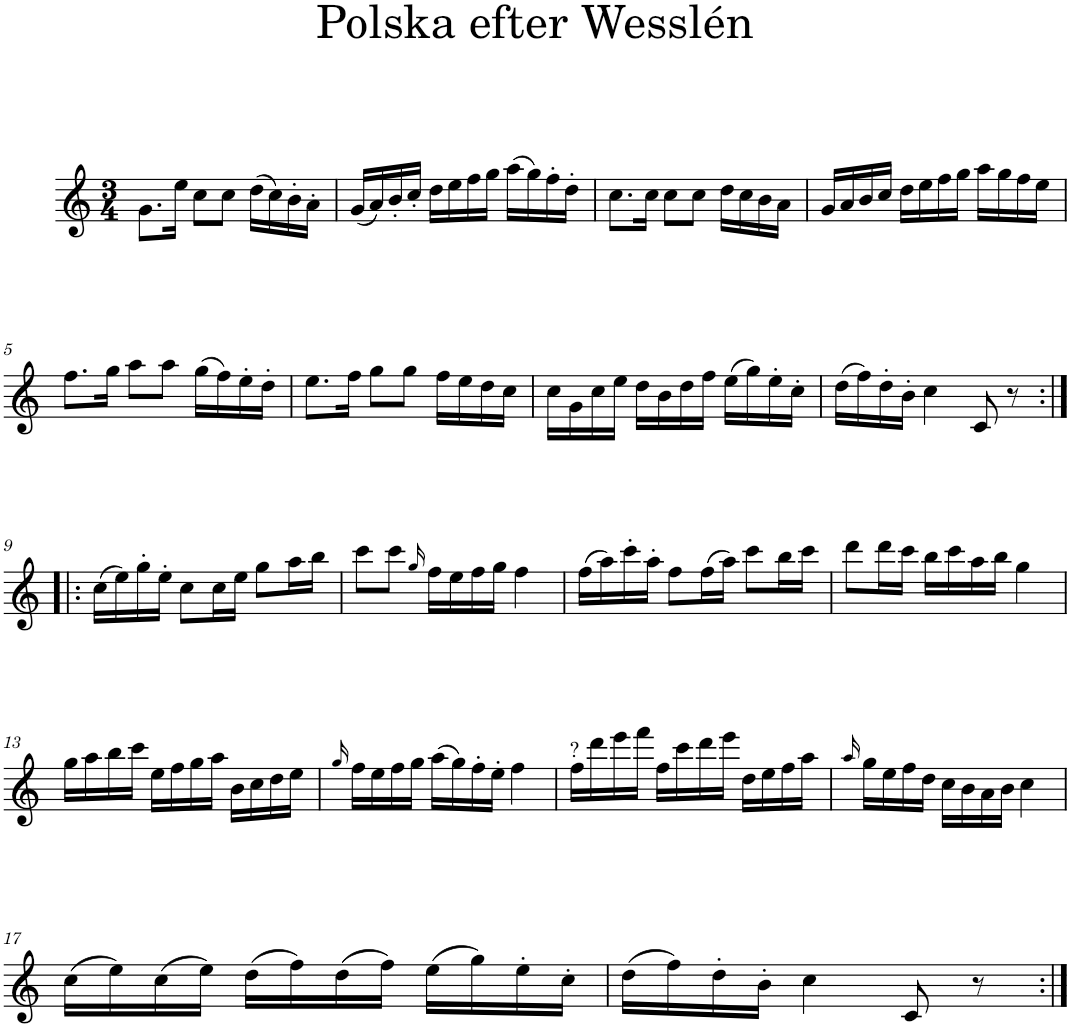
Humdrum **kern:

**kern
*part1
*staff1
*I"Piano
*I'Pno
*clefG2
*k[]
*M3/4
=1
8.g\L
16ee\Jk
8cc\L
8cc\J
(16dd\LL
16cc\)
16b'\
16a'\JJ
=2
(16g/LL
16a/)
16b'/
16cc'/JJ
16dd\LL
16ee\
16ff\
16gg\JJ
(16aa\LL
16gg\)
16ff'\
16dd'\JJ
=3
8.cc\L
16cc\Jk
8cc\L
8cc\J
16dd\LL
16cc\
16b\
16a\JJ
=4
16g/LL
16a/
16b/
16cc/JJ
16dd\LL
16ee\
16ff\
16gg\JJ
16aa\LL
16gg\
16ff\
16ee\JJ
!!LO:LB:g=z
=5
8.ff\L
16gg\Jk
8aa\L
8aa\J
(16gg\LL
16ff\)
16ee'\
16dd'\JJ
=6
8.ee\L
16ff\Jk
8gg\L
8gg\J
16ff\LL
16ee\
16dd\
16cc\JJ
=7
16cc\LL
16g\
16cc\
16ee\JJ
16dd\LL
16b\
16dd\
16ff\JJ
(16ee\LL
16gg\)
16ee'\
16cc'\JJ
=8
(16dd\LL
16ff\)
16dd'\
16b'\JJ
4cc\
8c/
8r
!!LO:LB:g=z
=9:|!|:
(16cc\LL
16ee\)
16gg'\
16ee'\JJ
8cc\L
16cc\L
16ee\JJ
8gg\L
16aa\L
16bb\JJ
=10
8ccc\L
8ccc\J
16qgg/
16ff\LL
16ee\
16ff\
16gg\JJ
4ff\
=11
(16ff\LL
16aa\)
16ccc'\
16aa'\JJ
8ff\L
(16ff\L
16aa\JJ)
8ccc\L
16bb\L
16ccc\JJ
=12
8ddd\L
16ddd\L
16ccc\JJ
16bb\LL
16ccc\
16aa\
16bb\JJ
4gg\
!!LO:LB:g=z
=13
16gg\LL
16aa\
16bb\
16ccc\JJ
16ee\LL
16ff\
16gg\
16aa\JJ
16b\LL
16cc\
16dd\
16ee\JJ
=14
16qgg/
16ff\LL
16ee\
16ff\
16gg\JJ
(16aa\LL
16gg\)
16ff'\
16ee'\JJ
4ff\
=15
!LO:TX:a:t=?
16ff\LL
16ddd\
16eee\
16fff\JJ
16ff\LL
16ccc\
16ddd\
16eee\JJ
16dd\LL
16ee\
16ff\
16aa\JJ
=16
16qaa/
16gg\LL
16ee\
16ff\
16dd\JJ
16cc\LL
16b\
16a\
16b\JJ
4cc\
!!LO:LB:g=z
=17
(16cc\LL
16ee\)
(16cc\
16ee\JJ)
(16dd\LL
16ff\)
(16dd\
16ff\JJ)
(16ee\LL
16gg\)
16ee'\
16cc'\JJ
=18
(16dd\LL
16ff\)
16dd'\
16b'\JJ
4cc\
8c/
8r
=:|!
*-
